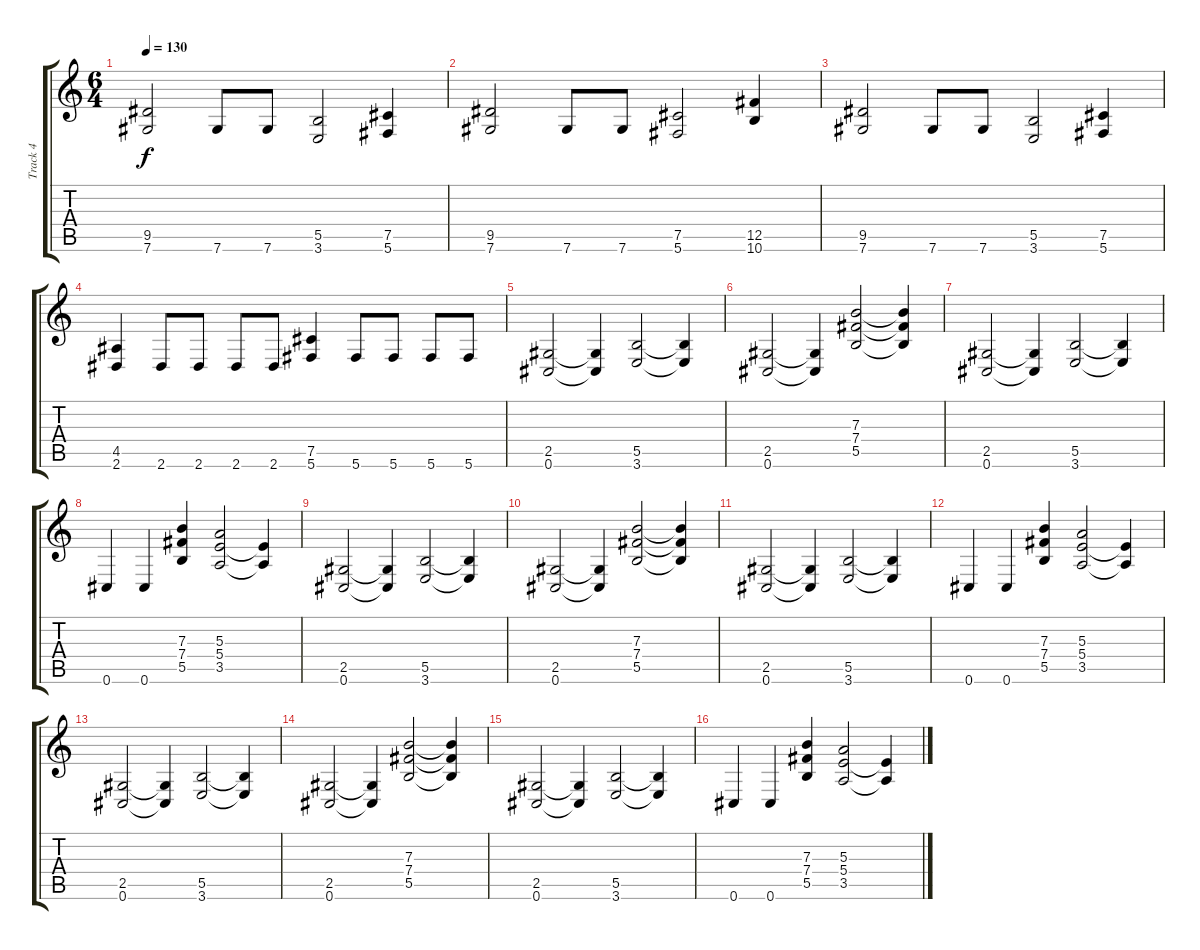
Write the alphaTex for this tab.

\track ("Track 4" "Track 4") {instrument distortionguitar}
\staff {score tabs}
\tuning (Db4 Ab3 E3 B2 Gb2 Db2) {hide}
\ts (6 4)
\tempo 130
\clef g2
\ks c
(9.5 7.6).2{dy f} 7.6.8 7.6.8 (5.5 3.6).2 (7.5 5.6).4 |
(9.5 7.6).2 7.6.8 7.6.8 (7.5 5.6).2 (12.5 10.6).4 |
(9.5 7.6).2 7.6.8 7.6.8 (5.5 3.6).2 (7.5 5.6).4 |
(4.5 2.6).4 2.6.8 2.6.8 2.6.8 2.6.8 (7.5 5.6).4 5.6.8 5.6.8 5.6.8 5.6.8 |
(2.5 0.6).2 (2.5{t} 0.6{t}).4 (5.5 3.6).2 (5.5{t} 3.6{t}).4 |
(2.5 0.6).2 (2.5{t} 0.6{t}).4 (7.3 7.4 5.5).2 (7.3{t} 7.4{t} 5.5{t}).4 |
(2.5 0.6).2 (2.5{t} 0.6{t}).4 (5.5 3.6).2 (5.5{t} 3.6{t}).4 |
0.6.4 0.6.4 (7.3 7.4 5.5).4 (5.3 5.4 3.5).2 (5.4{t} 3.5{t}).4 |
(2.5 0.6).2 (2.5{t} 0.6{t}).4 (5.5 3.6).2 (5.5{t} 3.6{t}).4 |
(2.5 0.6).2 (2.5{t} 0.6{t}).4 (7.3 7.4 5.5).2 (7.3{t} 7.4{t} 5.5{t}).4 |
(2.5 0.6).2 (2.5{t} 0.6{t}).4 (5.5 3.6).2 (5.5{t} 3.6{t}).4 |
0.6.4 0.6.4 (7.3 7.4 5.5).4 (5.3 5.4 3.5).2 (5.4{t} 3.5{t}).4 |
(2.5 0.6).2 (2.5{t} 0.6{t}).4 (5.5 3.6).2 (5.5{t} 3.6{t}).4 |
(2.5 0.6).2 (2.5{t} 0.6{t}).4 (7.3 7.4 5.5).2 (7.3{t} 7.4{t} 5.5{t}).4 |
(2.5 0.6).2 (2.5{t} 0.6{t}).4 (5.5 3.6).2 (5.5{t} 3.6{t}).4 |
0.6.4 0.6.4 (7.3 7.4 5.5).4 (5.3 5.4 3.5).2 (5.4{t} 3.5{t}).4
